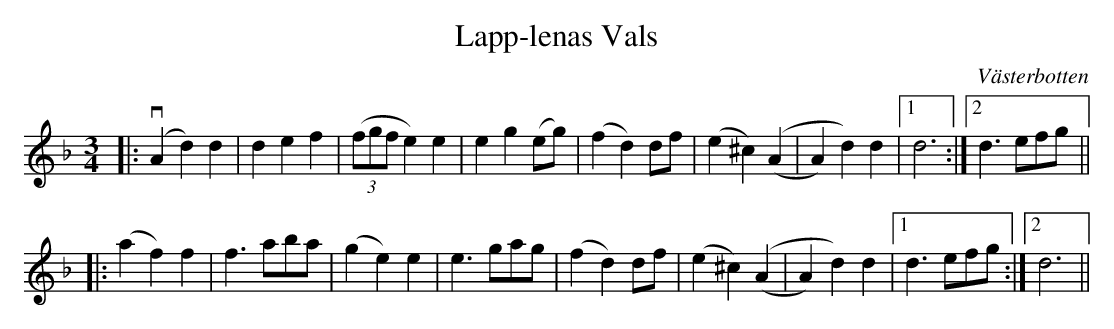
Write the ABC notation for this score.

X:1
T:Lapp-lenas Vals
O:Västerbotten
M:3/4
L:1/4
K:Dm
|: v(Ad) d | def |(3(f/g/f/ e)e | eg (e/g/) | (fd) d/f/ | (e^c)((A |A)d)d |1 d3 :|2 d3/ e/f/g/ ||
|:(af)f | f3/ a/b/a/ | (ge)e |e3/ g/a/g/ | (fd) d/f/ | (e^c)((A | A)d)d |1 d3/ e/f/g/ :|2 d3 ||
